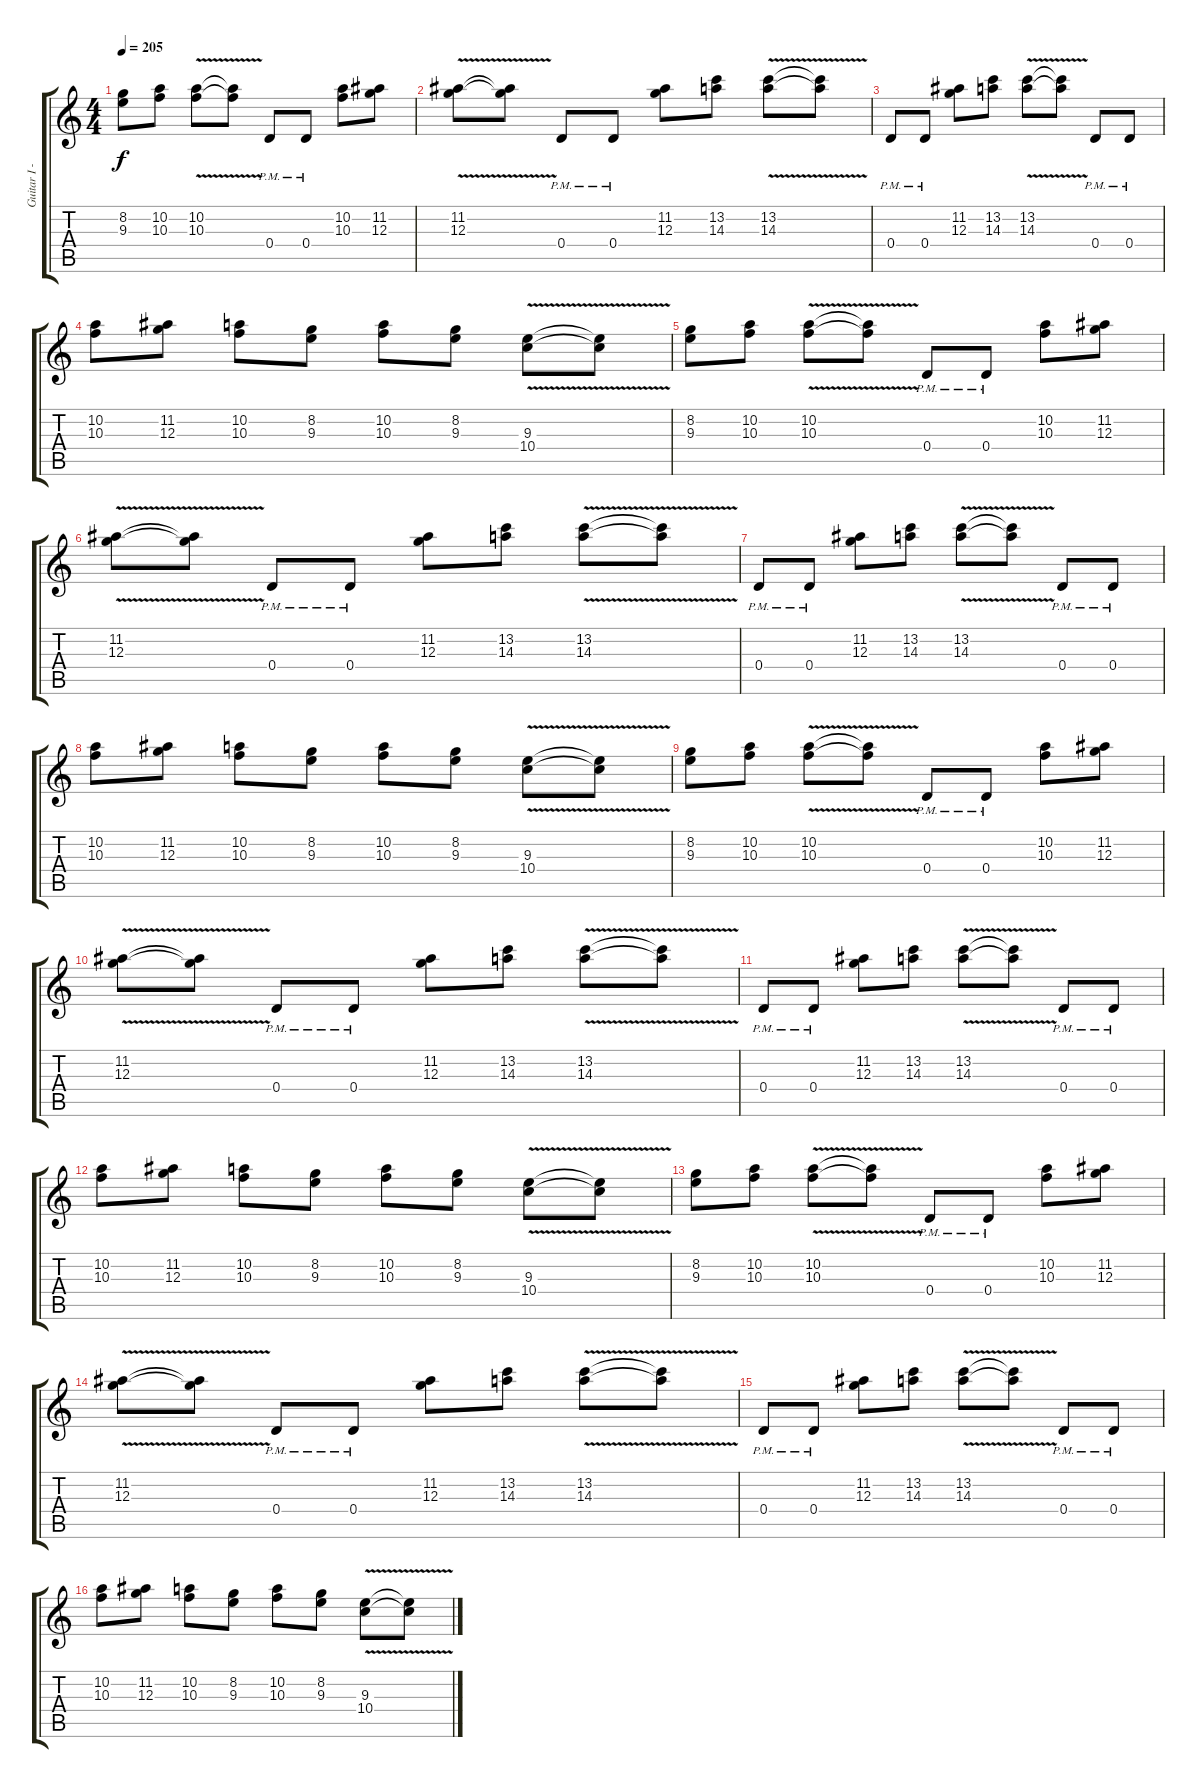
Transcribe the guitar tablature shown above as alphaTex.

\track ("Guitar I - Distortion [Solo]" "Guitar I -") {instrument distortionguitar}
\staff {score tabs}
\tuning (E4 B3 G3 D3 A2 D2) {hide}
\ts (4 4)
\tempo 205
\clef g2
\ks c
(8.2 9.3).8{dy f} (10.2 10.3).8 (10.2{v} 10.3{v}).8 (10.2{t} 10.3{t}).8 0.4{pm}.8 0.4{pm}.8 (10.2 10.3).8 (11.2 12.3).8 |
(11.2{v} 12.3{v}).8 (11.2{t} 12.3{t}).8 0.4{pm}.8 0.4{pm}.8 (11.2 12.3).8 (13.2 14.3).8 (13.2{v} 14.3{v}).8 (13.2{t} 14.3{t}).8 |
0.4{pm}.8 0.4{pm}.8 (11.2 12.3).8 (13.2 14.3).8 (13.2{v} 14.3{v}).8 (13.2{t} 14.3{t}).8 0.4{pm}.8 0.4{pm}.8 |
(10.2 10.3).8 (11.2 12.3).8 (10.2 10.3).8 (8.2 9.3).8 (10.2 10.3).8 (8.2 9.3).8 (9.3{v} 10.4{v}).8 (9.3{t} 10.4{t}).8 |
(8.2 9.3).8 (10.2 10.3).8 (10.2{v} 10.3{v}).8 (10.2{t} 10.3{t}).8 0.4{pm}.8 0.4{pm}.8 (10.2 10.3).8 (11.2 12.3).8 |
(11.2{v} 12.3{v}).8 (11.2{t} 12.3{t}).8 0.4{pm}.8 0.4{pm}.8 (11.2 12.3).8 (13.2 14.3).8 (13.2{v} 14.3{v}).8 (13.2{t} 14.3{t}).8 |
0.4{pm}.8 0.4{pm}.8 (11.2 12.3).8 (13.2 14.3).8 (13.2{v} 14.3{v}).8 (13.2{t} 14.3{t}).8 0.4{pm}.8 0.4{pm}.8 |
(10.2 10.3).8 (11.2 12.3).8 (10.2 10.3).8 (8.2 9.3).8 (10.2 10.3).8 (8.2 9.3).8 (9.3{v} 10.4{v}).8 (9.3{t} 10.4{t}).8 |
(8.2 9.3).8 (10.2 10.3).8 (10.2{v} 10.3{v}).8 (10.2{t} 10.3{t}).8 0.4{pm}.8 0.4{pm}.8 (10.2 10.3).8 (11.2 12.3).8 |
(11.2{v} 12.3{v}).8 (11.2{t} 12.3{t}).8 0.4{pm}.8 0.4{pm}.8 (11.2 12.3).8 (13.2 14.3).8 (13.2{v} 14.3{v}).8 (13.2{t} 14.3{t}).8 |
0.4{pm}.8 0.4{pm}.8 (11.2 12.3).8 (13.2 14.3).8 (13.2{v} 14.3{v}).8 (13.2{t} 14.3{t}).8 0.4{pm}.8 0.4{pm}.8 |
(10.2 10.3).8 (11.2 12.3).8 (10.2 10.3).8 (8.2 9.3).8 (10.2 10.3).8 (8.2 9.3).8 (9.3{v} 10.4{v}).8 (9.3{t} 10.4{t}).8 |
(8.2 9.3).8 (10.2 10.3).8 (10.2{v} 10.3{v}).8 (10.2{t} 10.3{t}).8 0.4{pm}.8 0.4{pm}.8 (10.2 10.3).8 (11.2 12.3).8 |
(11.2{v} 12.3{v}).8 (11.2{t} 12.3{t}).8 0.4{pm}.8 0.4{pm}.8 (11.2 12.3).8 (13.2 14.3).8 (13.2{v} 14.3{v}).8 (13.2{t} 14.3{t}).8 |
0.4{pm}.8 0.4{pm}.8 (11.2 12.3).8 (13.2 14.3).8 (13.2{v} 14.3{v}).8 (13.2{t} 14.3{t}).8 0.4{pm}.8 0.4{pm}.8 |
(10.2 10.3).8 (11.2 12.3).8 (10.2 10.3).8 (8.2 9.3).8 (10.2 10.3).8 (8.2 9.3).8 (9.3{v} 10.4{v}).8 (9.3{t} 10.4{t}).8
